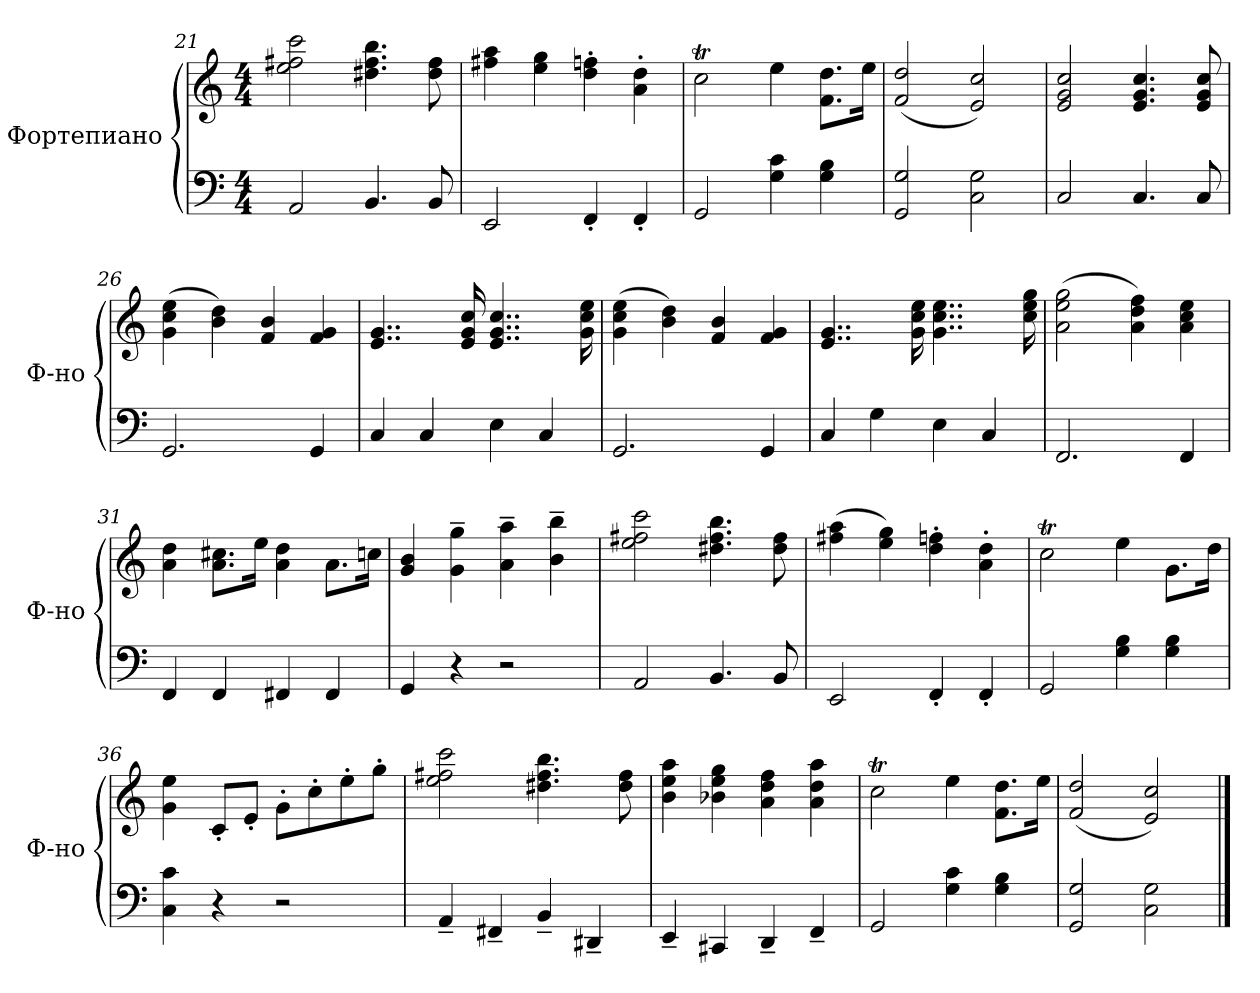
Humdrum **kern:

**kern	**kern
*part1	*part1
*staff2	*staff1
*I"Фортепиано	*
*I'Ф-но	*
*clefF4	*clefG2
*k[]	*k[]
*M4/4	*M4/4
=21	=21
2AA/	2ee\ 2ff#X\ 2ccc\
4.BB/	4.dd#X\ 4.ff#\ 4.bb\
8BB/	8dd#\ 8ff#\
!!LO:LB:g=z
=22	=22
2EE/	4ff#X\ 4aa\
.	4ee\ 4gg\
4FF'/	4dd\' 4ffn\'
4FF'/	4a\' 4dd\'
=23	=23
2GG/	2ccT\
4G\ 4c\	4ee\
4G\ 4B\	8.f\ 8.dd\L
.	16ee\Jk
=24	=24
2GG/ 2G/	(2f/ 2dd/
2C\ 2G\	2e/ 2cc/)
=25	=25
2C/	2e/ 2g/ 2cc/
4.C/	4.e/ 4.g/ 4.cc/
8C/	8e/ 8g/ 8cc/
=26	=26
2.GG/	(4g\ 4cc\ 4ee\
.	4b\ 4dd\)
.	4f/ 4b/
4GG/	4f/ 4g/
=27	=27
4C/	4..e/ 4..g/
4C/	.
.	16e/ 16g/ 16cc/
4E\	4..e/ 4..g/ 4..cc/
4C/	.
.	16g\ 16cc\ 16ee\
=28	=28
2.GG/	(4g\ 4cc\ 4ee\
.	4b\ 4dd\)
.	4f/ 4b/
4GG/	4f/ 4g/
=29	=29
4C/	4..e/ 4..g/
4G\	.
.	16g\ 16cc\ 16ee\
4E\	4..g\ 4..cc\ 4..ee\
4C/	.
.	16cc\ 16ee\ 16gg\
!!LO:PB:g=z
=30	=30
2.FF/	(2a\ 2ee\ 2gg\
.	4a\ 4dd\ 4ff\)
4FF/	4a\ 4cc\ 4ee\
=31	=31
4FF/	4a\ 4dd\
4FF/	8.a\ 8.cc#X\L
.	16ee\Jk
4FF#X/	4a\ 4dd\
4FF#/	8.a\L
.	16ccn\Jk
=32	=32
4GG/	4g/ 4b/
4r	4g\~ 4gg\~
2r	4a\~ 4aa\~
.	4b\~ 4bb\~
=33	=33
2AA/	2ee\ 2ff#X\ 2ccc\
4.BB/	4.dd#X\ 4.ff#\ 4.bb\
8BB/	8dd#\ 8ff#\
=34	=34
2EE/	(4ff#X\ 4aa\
.	4ee\ 4gg\)
4FF'/	4dd\' 4ffn\'
4FF'/	4a\' 4dd\'
=35	=35
2GG/	2ccT\
4G\ 4B\	4ee\
4G\ 4B\	8.g\L
.	16dd\Jk
=36	=36
4C\ 4c\	4g\ 4ee\
4r	8c'/L
.	8e'/J
2r	8g'\L
.	8cc'\
.	8ee'\
.	8gg'\J
!!LO:LB:g=z
=37	=37
4AA~/	2ee\ 2ff#X\ 2ccc\
4FF#X~/	.
4BB~/	4.dd#X\ 4.ff#\ 4.bb\
4DD#X~/	.
.	8dd#\ 8ff#\
=38	=38
4EE~/	4b\ 4ee\ 4aa\
4CC#X/	4b-X\ 4ee\ 4gg\
4DD~/	4a\ 4dd\ 4ff\
4FF~/	4a\ 4dd\ 4aa\
=39	=39
2GG/	2ccT\
4G\ 4c\	4ee\
4G\ 4B\	8.f\ 8.dd\L
.	16ee\Jk
=40	=40
2GG/ 2G/	(2f/ 2dd/
2C\ 2G\	2e/ 2cc/)
==	==
*-	*-
